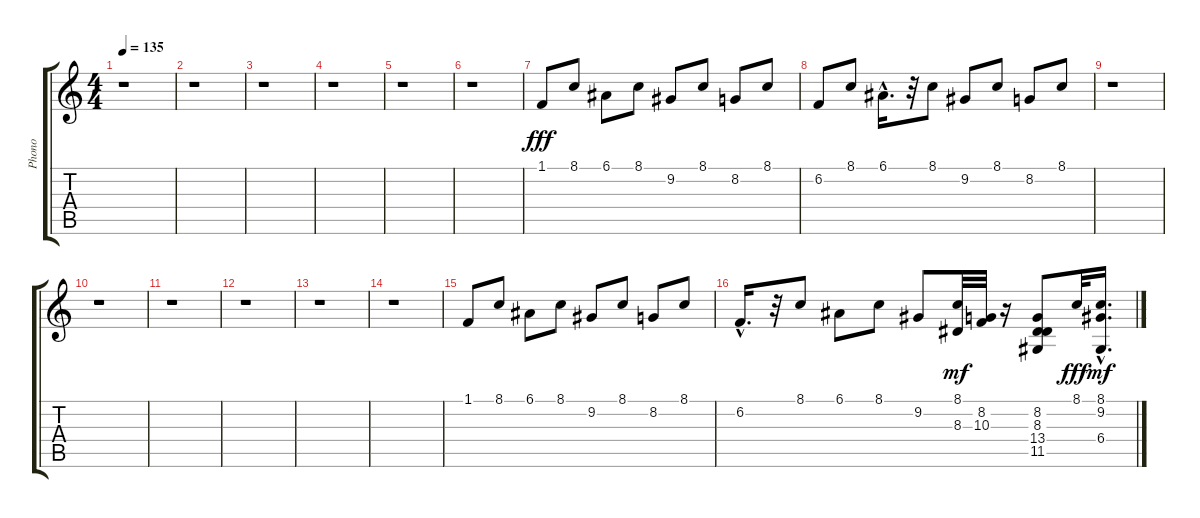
\track ("Phono" "Phono") {instrument acousticgrandpiano}
\staff {score tabs}
\tuning (E4 B3 G3 D3 A2 E2) {hide}
\ts (4 4)
\tempo 135
\clef g2
\ks c
r.1{dy fff} |
r.1 |
r.1 |
r.1 |
r.1 |
r.1 |
1.1.8 8.1.8 6.1.8 8.1.8 9.2.8 8.1.8 8.2.8 8.1.8 |
6.2.8 8.1.8 6.1{hac}.16{d} r.32 8.1.8 9.2.8 8.1.8 8.2.8 8.1.8 |
r.1 |
r.1 |
r.1 |
r.1 |
r.1 |
r.1 |
1.1.8 8.1.8 6.1.8 8.1.8 9.2.8 8.1.8 8.2.8 8.1.8 |
6.2{hac}.16{d} r.32 8.1.8 6.1.8 8.1.8 9.2.8 (8.1 8.3).32{dy mf} (8.2 10.3).32 r.16 (8.2 8.3 13.4 11.5).8 8.1.32{dy fff} (8.1{hac} 9.2 6.4).16{d dy mf}
